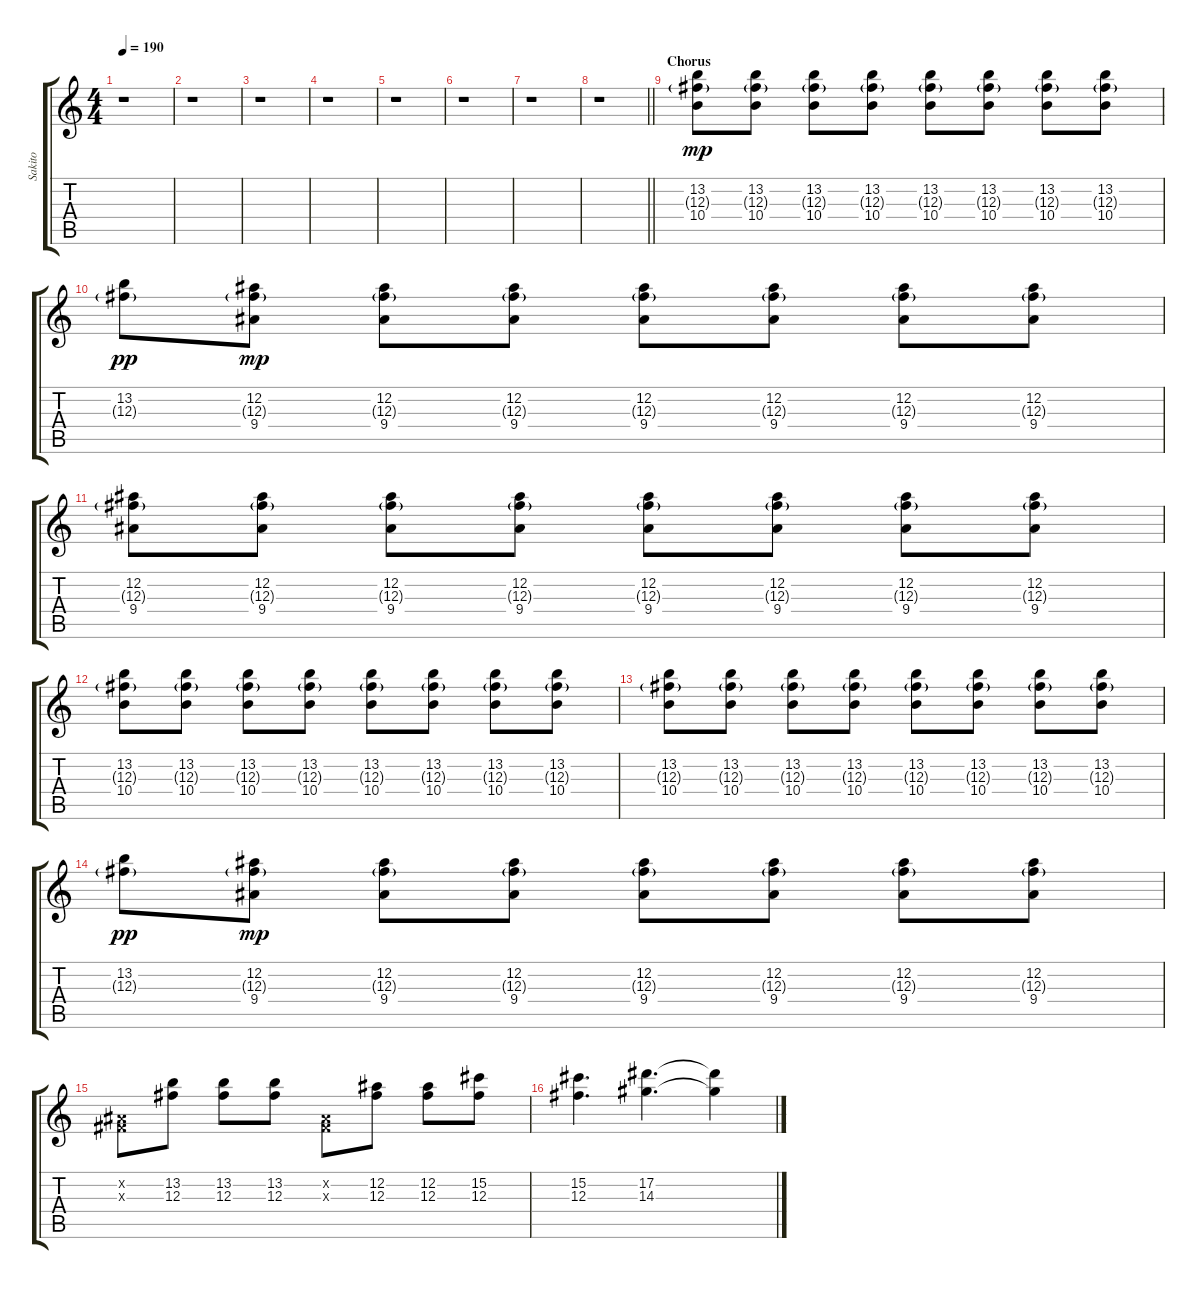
\track ("Sakito " "Sakito ") {instrument overdrivenguitar}
\staff {score tabs}
\tuning (Eb4 Bb3 Gb3 Db3 Ab2 Eb2) {hide}
\ts (4 4)
\tempo 190
\clef g2
\ks c
r.1{dy f} |
r.1 |
r.1 |
r.1 |
r.1 |
r.1 |
r.1 |
\barLineRight lightlight
r.1 |
\section ("" "Chorus")
(13.2 12.3{g} 10.4).8{dy mp} (13.2 12.3{g} 10.4).8 (13.2 12.3{g} 10.4).8 (13.2 12.3{g} 10.4).8 (13.2 12.3{g} 10.4).8 (13.2 12.3{g} 10.4).8 (13.2 12.3{g} 10.4).8 (13.2 12.3{g} 10.4).8 |
(13.2 12.3{g}).8{dy pp} (12.2 12.3{g} 9.4).8{dy mp} (12.2 12.3{g} 9.4).8 (12.2 12.3{g} 9.4).8 (12.2 12.3{g} 9.4).8 (12.2 12.3{g} 9.4).8 (12.2 12.3{g} 9.4).8 (12.2 12.3{g} 9.4).8 |
(12.2 12.3{g} 9.4).8 (12.2 12.3{g} 9.4).8 (12.2 12.3{g} 9.4).8 (12.2 12.3{g} 9.4).8 (12.2 12.3{g} 9.4).8 (12.2 12.3{g} 9.4).8 (12.2 12.3{g} 9.4).8 (12.2 12.3{g} 9.4).8 |
(13.2 12.3{g} 10.4).8 (13.2 12.3{g} 10.4).8 (13.2 12.3{g} 10.4).8 (13.2 12.3{g} 10.4).8 (13.2 12.3{g} 10.4).8 (13.2 12.3{g} 10.4).8 (13.2 12.3{g} 10.4).8 (13.2 12.3{g} 10.4).8 |
(13.2 12.3{g} 10.4).8 (13.2 12.3{g} 10.4).8 (13.2 12.3{g} 10.4).8 (13.2 12.3{g} 10.4).8 (13.2 12.3{g} 10.4).8 (13.2 12.3{g} 10.4).8 (13.2 12.3{g} 10.4).8 (13.2 12.3{g} 10.4).8 |
(13.2 12.3{g}).8{dy pp} (12.2 12.3{g} 9.4).8{dy mp} (12.2 12.3{g} 9.4).8 (12.2 12.3{g} 9.4).8 (12.2 12.3{g} 9.4).8 (12.2 12.3{g} 9.4).8 (12.2 12.3{g} 9.4).8 (12.2 12.3{g} 9.4).8 |
(0.2{x} 0.3{x}).8 (13.2 12.3).8 (13.2 12.3).8 (13.2 12.3).8 (0.2{x} 0.3{x}).8 (12.2 12.3).8 (12.2 12.3).8 (15.2 12.3).8 |
(15.2 12.3).4{d} (17.2 14.3).4{d} (17.2{t} 14.3{t}).4
